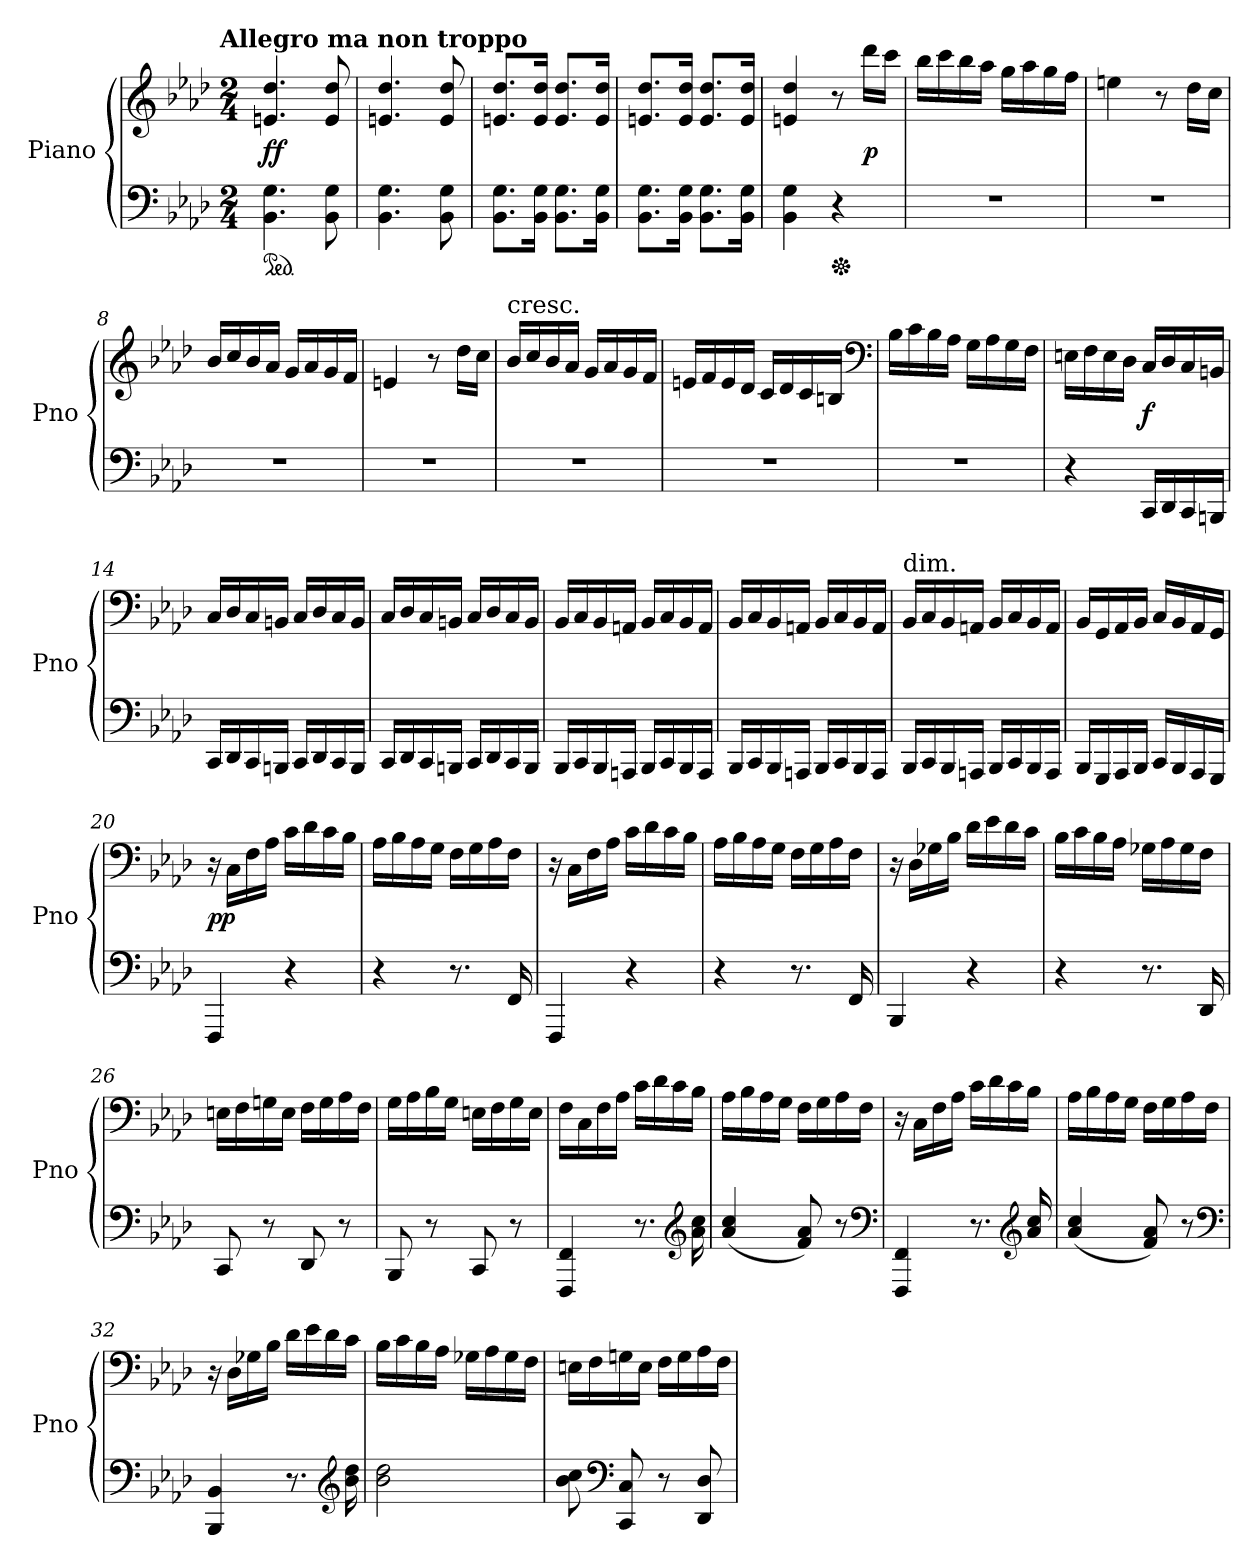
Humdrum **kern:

**kern	**kern	**dynam
*part1	*part1	*part1
*staff2	*staff1	*staff1/2
*I"Piano	*	*
*I'Pno	*	*
*clefF4	*clefG2	*
*k[b-e-a-d-]	*k[b-e-a-d-]	*
*f:	*f:	*
!!LO:TX:omd:t=Allegro ma non troppo
*M2/4	*M2/4	*
*MM144	*MM144	*
*ped	*	*
=1	=1	=1
4.BB-\ 4.G\	4.en/ 4.dd-/	ff
8BB-\ 8G\	8e/ 8dd-/	.
=2	=2	=2
4.BB-\ 4.G\	4.en/ 4.dd-/	.
8BB-\ 8G\	8e/ 8dd-/	.
=3	=3	=3
8.BB-\ 8.G\L	8.en/ 8.dd-/L	.
16BB-\ 16G\Jk	16e/ 16dd-/Jk	.
8.BB-\ 8.G\L	8.e/ 8.dd-/L	.
16BB-\ 16G\Jk	16e/ 16dd-/Jk	.
=4	=4	=4
8.BB-\ 8.G\L	8.en/ 8.dd-/L	.
16BB-\ 16G\Jk	16e/ 16dd-/Jk	.
8.BB-\ 8.G\L	8.e/ 8.dd-/L	.
16BB-\ 16G\Jk	16e/ 16dd-/Jk	.
=5	=5	=5
4BB-\ 4G\	4en/ 4dd-/	.
*Xped	*	*
4r	8r	.
.	16ddd-\LL	p
.	16ccc\JJ	.
=6	=6	=6
2r	16bb-\LL	.
.	16ccc\	.
.	16bb-\	.
.	16aa-\JJ	.
.	16gg\LL	.
.	16aa-\	.
.	16gg\	.
.	16ff\JJ	.
=7	=7	=7
2r	4een\	.
.	8r	.
.	16dd-\LL	.
.	16cc\JJ	.
=8	=8	=8
2r	16b-/LL	.
.	16cc/	.
.	16b-/	.
.	16a-/JJ	.
.	16g/LL	.
.	16a-/	.
.	16g/	.
.	16f/JJ	.
=9	=9	=9
2r	4en/	.
.	8r	.
.	16dd-\LL	.
.	16cc\JJ	.
=10	=10	=10
!	!LO:TX:a:t=cresc.	!
2r	16b-/LL	.
.	16cc/	.
.	16b-/	.
.	16a-/JJ	.
.	16g/LL	.
.	16a-/	.
.	16g/	.
.	16f/JJ	.
=11	=11	=11
2r	16en/LL	.
.	16f/	.
.	16e/	.
.	16d-/JJ	.
.	16c/LL	.
.	16d-/	.
.	16c/	.
.	16Bn/JJ	.
*	*clefF4	*
=12	=12	=12
2r	16B-\LL	.
.	16c\	.
.	16B-\	.
.	16A-\JJ	.
.	16G\LL	.
.	16A-\	.
.	16G\	.
.	16F\JJ	.
=13	=13	=13
4r	16En\LL	.
.	16F\	.
.	16E\	.
.	16D-\JJ	.
16CC/LL	16C/LL	f
16DD-/	16D-/	.
16CC/	16C/	.
16BBBn/JJ	16BBn/JJ	.
=14	=14	=14
16CC/LL	16C/LL	.
16DD-/	16D-/	.
16CC/	16C/	.
16BBBn/JJ	16BBn/JJ	.
16CC/LL	16C/LL	.
16DD-/	16D-/	.
16CC/	16C/	.
16BBB/JJ	16BB/JJ	.
=15	=15	=15
16CC/LL	16C/LL	.
16DD-/	16D-/	.
16CC/	16C/	.
16BBBn/JJ	16BBn/JJ	.
16CC/LL	16C/LL	.
16DD-/	16D-/	.
16CC/	16C/	.
16BBB/JJ	16BB/JJ	.
=16	=16	=16
16BBB-/LL	16BB-/LL	.
16CC/	16C/	.
16BBB-/	16BB-/	.
16AAAn/JJ	16AAn/JJ	.
16BBB-/LL	16BB-/LL	.
16CC/	16C/	.
16BBB-/	16BB-/	.
16AAA/JJ	16AA/JJ	.
=17	=17	=17
16BBB-/LL	16BB-/LL	.
16CC/	16C/	.
16BBB-/	16BB-/	.
16AAAn/JJ	16AAn/JJ	.
16BBB-/LL	16BB-/LL	.
16CC/	16C/	.
16BBB-/	16BB-/	.
16AAA/JJ	16AA/JJ	.
=18	=18	=18
!	!LO:TX:a:t=dim.	!
16BBB-/LL	16BB-/LL	.
16CC/	16C/	.
16BBB-/	16BB-/	.
16AAAn/JJ	16AAn/JJ	.
16BBB-/LL	16BB-/LL	.
16CC/	16C/	.
16BBB-/	16BB-/	.
16AAA/JJ	16AA/JJ	.
=19	=19	=19
16BBB-/LL	16BB-/LL	.
16GGG/	16GG/	.
16AAA-/	16AA-/	.
16BBB-/JJ	16BB-/JJ	.
16CC/LL	16C/LL	.
16BBB-/	16BB-/	.
16AAA-/	16AA-/	.
16GGG/JJ	16GG/JJ	.
=20	=20	=20
4FFF/	16r	pp
.	16C\LL	.
.	16F\	.
.	16A-\JJ	.
4r	16c\LL	.
.	16d-\	.
.	16c\	.
.	16B-\JJ	.
=21	=21	=21
4r	16A-\LL	.
.	16B-\	.
.	16A-\	.
.	16G\JJ	.
8.r	16F\LL	.
.	16G\	.
.	16A-\	.
16FF/	16F\JJ	.
=22	=22	=22
4FFF/	16r	.
.	16C\LL	.
.	16F\	.
.	16A-\JJ	.
4r	16c\LL	.
.	16d-\	.
.	16c\	.
.	16B-\JJ	.
=23	=23	=23
4r	16A-\LL	.
.	16B-\	.
.	16A-\	.
.	16G\JJ	.
8.r	16F\LL	.
.	16G\	.
.	16A-\	.
16FF/	16F\JJ	.
=24	=24	=24
4BBB-/	16r	.
.	16D-\LL	.
.	16G-X\	.
.	16B-\JJ	.
4r	16d-\LL	.
.	16e-\	.
.	16d-\	.
.	16c\JJ	.
=25	=25	=25
4r	16B-\LL	.
.	16c\	.
.	16B-\	.
.	16A-\JJ	.
8.r	16G-X\LL	.
.	16A-\	.
.	16G-\	.
16DD-/	16F\JJ	.
=26	=26	=26
8CC/	16En\LL	.
.	16F\	.
8r	16Gn\	.
.	16E\JJ	.
8DD-/	16F\LL	.
.	16G\	.
8r	16A-\	.
.	16F\JJ	.
=27	=27	=27
8BBB-/	16G\LL	.
.	16A-\	.
8r	16B-\	.
.	16G\JJ	.
8CC/	16En\LL	.
.	16F\	.
8r	16G\	.
.	16E\JJ	.
=28	=28	=28
4FFF/ 4FF/	16F\LL	.
.	16C\	.
.	16F\	.
.	16A-\JJ	.
8.r	16c\LL	.
.	16d-\	.
.	16c\	.
*clefG2	*	*
16a-\ 16cc\	16B-\JJ	.
=29	=29	=29
(4a-/ 4cc/	16A-\LL	.
.	16B-\	.
.	16A-\	.
.	16G\JJ	.
8f/ 8a-/)	16F\LL	.
.	16G\	.
8r	16A-\	.
.	16F\JJ	.
*clefF4	*	*
=30	=30	=30
4FFF/ 4FF/	16r	.
.	16C\LL	.
.	16F\	.
.	16A-\JJ	.
8.r	16c\LL	.
.	16d-\	.
.	16c\	.
*clefG2	*	*
16a-/ 16cc/	16B-\JJ	.
=31	=31	=31
(4a-/ 4cc/	16A-\LL	.
.	16B-\	.
.	16A-\	.
.	16G\JJ	.
8f/ 8a-/)	16F\LL	.
.	16G\	.
8r	16A-\	.
.	16F\JJ	.
*clefF4	*	*
=32	=32	=32
4BBB-/ 4BB-/	16r	.
.	16D-\LL	.
.	16G-X\	.
.	16B-\JJ	.
8.r	16d-\LL	.
.	16e-\	.
.	16d-\	.
*clefG2	*	*
16b-\ 16dd-\	16c\JJ	.
=33	=33	=33
2b-\ 2dd-\	16B-\LL	.
.	16c\	.
.	16B-\	.
.	16A-\JJ	.
.	16G-X\LL	.
.	16A-\	.
.	16G-\	.
.	16F\JJ	.
=34	=34	=34
8b-\ 8cc\	16En\LL	.
.	16F\	.
*clefF4	*	*
8CC/ 8C/	16Gn\	.
.	16E\JJ	.
8r	16F\LL	.
.	16G\	.
8DD-/ 8D-/	16A-\	.
.	16F\JJ	.
=	=	=
*-	*-	*-
